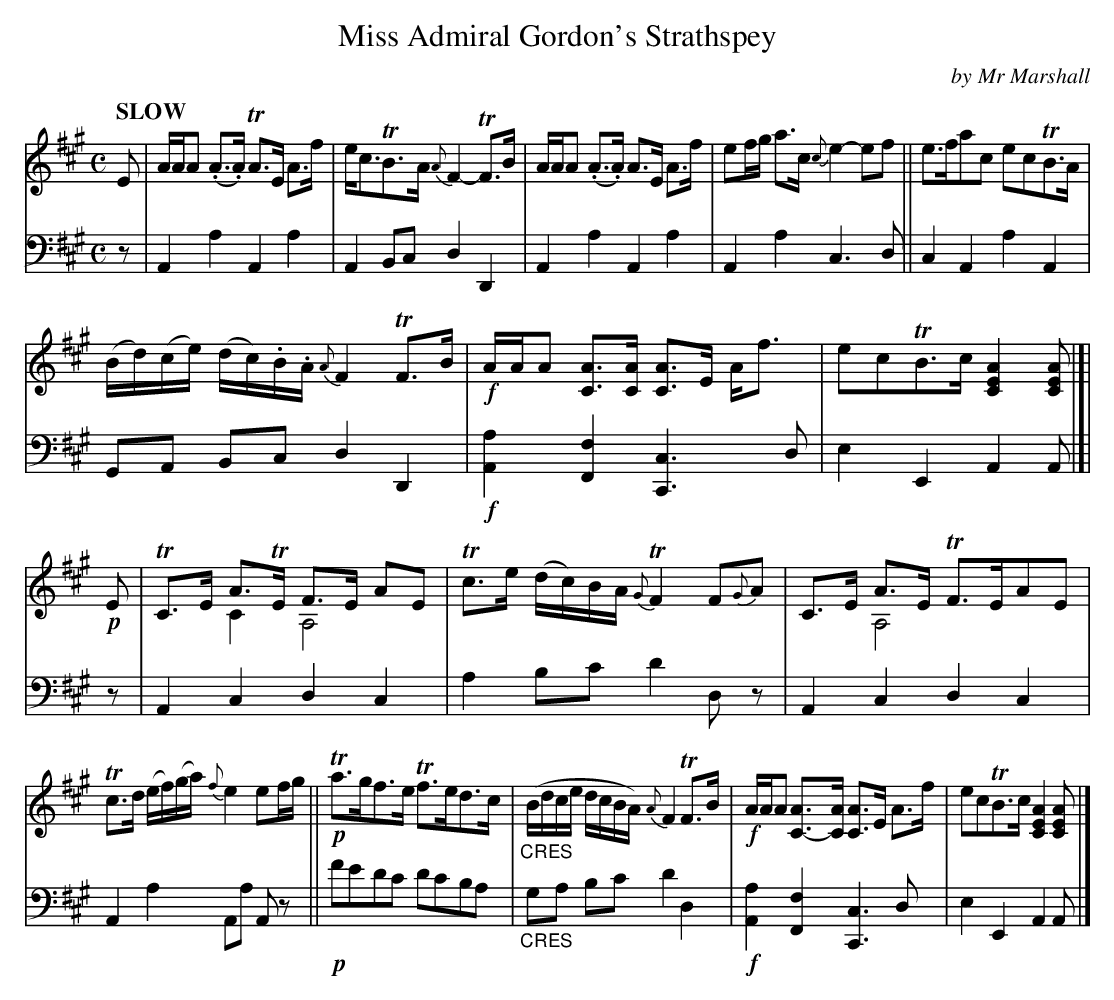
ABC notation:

X:1
T: Miss Admiral Gordon's Strathspey
C: by Mr Marshall
M: C
L: 1/8
Q: "SLOW"
K: A
V: 1 staves=2
E |\
A/A/A (.A>.A) TA>E A>f | e<cTB>A {A}F2-TF>B | A/A/A (.A>.A) A>E A>f | ef/g/ a>c {c}e2-ef || e>fac ecTB>A |
(B/d/)(c/e/) (d/c/).B/.A/ {A}F2TF>B | !f!A/A/A [AC]>[AC] [AC]>E A<f | ecTB>c [A2E2C2][AEC] |[| !p!E |\
TC>E A>TE F>E AE & x2C2 A,4 | Tc>e (d/c/)B/A/ {G}TF2F{G}A | C>E A>E TF>EAE & x2 A,4 x2 |
Tc>d (e/f/)(g/a/) {f}e2ef/g/ || !p!Ta>gf>e Tf>ed>c | ("_CRES"B/d/c/e/ d/c/B/A/) {A}F2TF>B |\
!f!A/A/A [AC-]>[AC] [AC]>E A>f | ecTB>c [A2E2C2][AEC] |]
V: 2 clef=bass middle=d
z | A2a2 A2a2 | A2Bc d2D2| A2a2 A2a2 | A2a2 c3d || c2A2 a2A2 |
GA Bc d2D2 | !f![a2A2][f2F2] [c3C3]d | e2E2 A2A |[| z | A2c2 d2c2 | a2bc' d'2dz | A2c2 d2c2 |
A2a2 Aa Az || !p!f'e'd'c' d'c'ba | "_CRES"ga bc' d'2d2 | !f![a2A2][f2F2] [c3C3]d | e2E2 A2A |]
